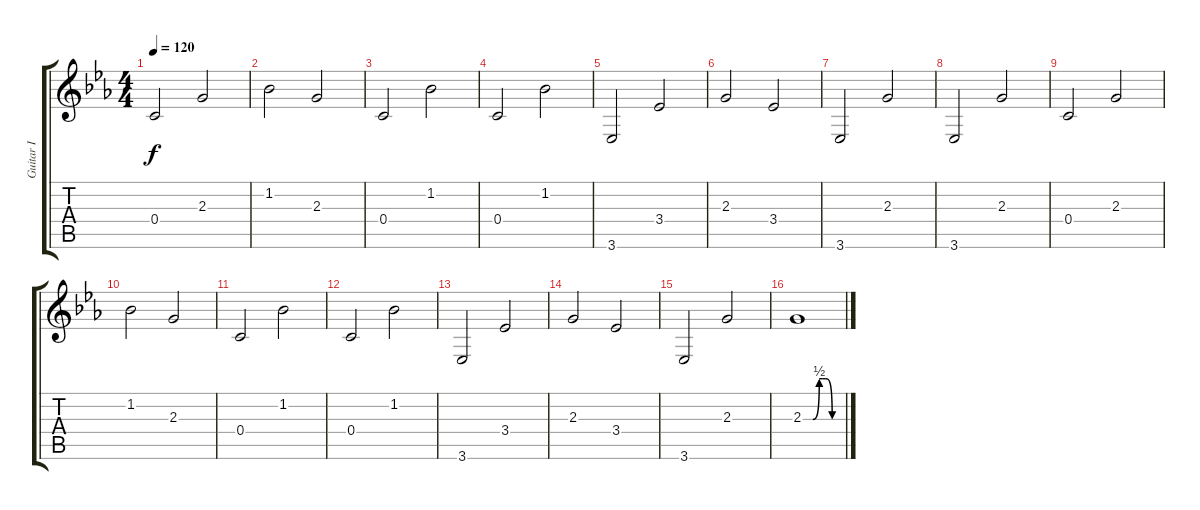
\track ("Guitar I" "Guitar I") {instrument distortionguitar}
\staff {score tabs}
\tuning (D4 A3 F3 C3 G2 C2) {hide}
\ts (4 4)
\tempo 120
\clef g2
\ks eb
0.4.2{dy f} 2.3.2 |
1.2.2 2.3.2 |
0.4.2 1.2.2 |
0.4.2 1.2.2 |
3.6.2 3.4.2 |
2.3.2 3.4.2 |
3.6.2 2.3.2 |
3.6.2 2.3.2 |
0.4.2 2.3.2 |
1.2.2 2.3.2 |
0.4.2 1.2.2 |
0.4.2 1.2.2 |
3.6.2 3.4.2 |
2.3.2 3.4.2 |
3.6.2 2.3.2 |
2.3{be (custom 0 0 15 0 25 2 30 2 35 2 45 0 60 0)}.1
